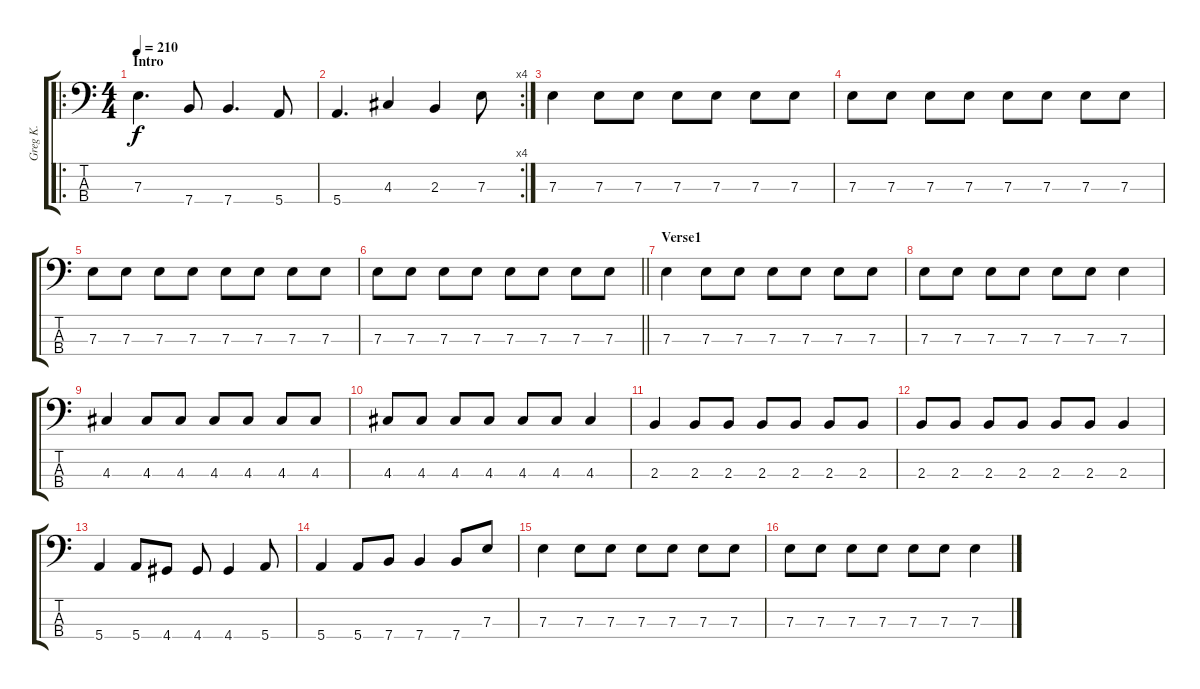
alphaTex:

\track ("Greg K." "Greg K.") {instrument electricbasspick}
\staff {score tabs}
\tuning (G2 D2 A1 E1) {hide}
\ro
\ts (4 4)
\section ("" "Intro")
\tempo 210
\clef f4
\ks c
7.3.4{d dy f instrument electricbasspick} 7.4.8 7.4.4{d} 5.4.8 |
\rc 4
5.4.4{d} 4.3.4 2.3.4 7.3.8 |
7.3.4 7.3.8 7.3.8 7.3.8 7.3.8 7.3.8 7.3.8 |
7.3.8 7.3.8 7.3.8 7.3.8 7.3.8 7.3.8 7.3.8 7.3.8 |
7.3.8 7.3.8 7.3.8 7.3.8 7.3.8 7.3.8 7.3.8 7.3.8 |
\barLineRight lightlight
7.3.8 7.3.8 7.3.8 7.3.8 7.3.8 7.3.8 7.3.8 7.3.8 |
\section ("" "Verse1")
7.3.4 7.3.8 7.3.8 7.3.8 7.3.8 7.3.8 7.3.8 |
7.3.8 7.3.8 7.3.8 7.3.8 7.3.8 7.3.8 7.3.4 |
4.3.4 4.3.8 4.3.8 4.3.8 4.3.8 4.3.8 4.3.8 |
4.3.8 4.3.8 4.3.8 4.3.8 4.3.8 4.3.8 4.3.4 |
2.3.4 2.3.8 2.3.8 2.3.8 2.3.8 2.3.8 2.3.8 |
2.3.8 2.3.8 2.3.8 2.3.8 2.3.8 2.3.8 2.3.4 |
5.4.4 5.4.8 4.4.8 4.4.8 4.4.4 5.4.8 |
5.4.4 5.4.8 7.4.8 7.4.4 7.4.8 7.3.8 |
7.3.4 7.3.8 7.3.8 7.3.8 7.3.8 7.3.8 7.3.8 |
7.3.8 7.3.8 7.3.8 7.3.8 7.3.8 7.3.8 7.3.4
